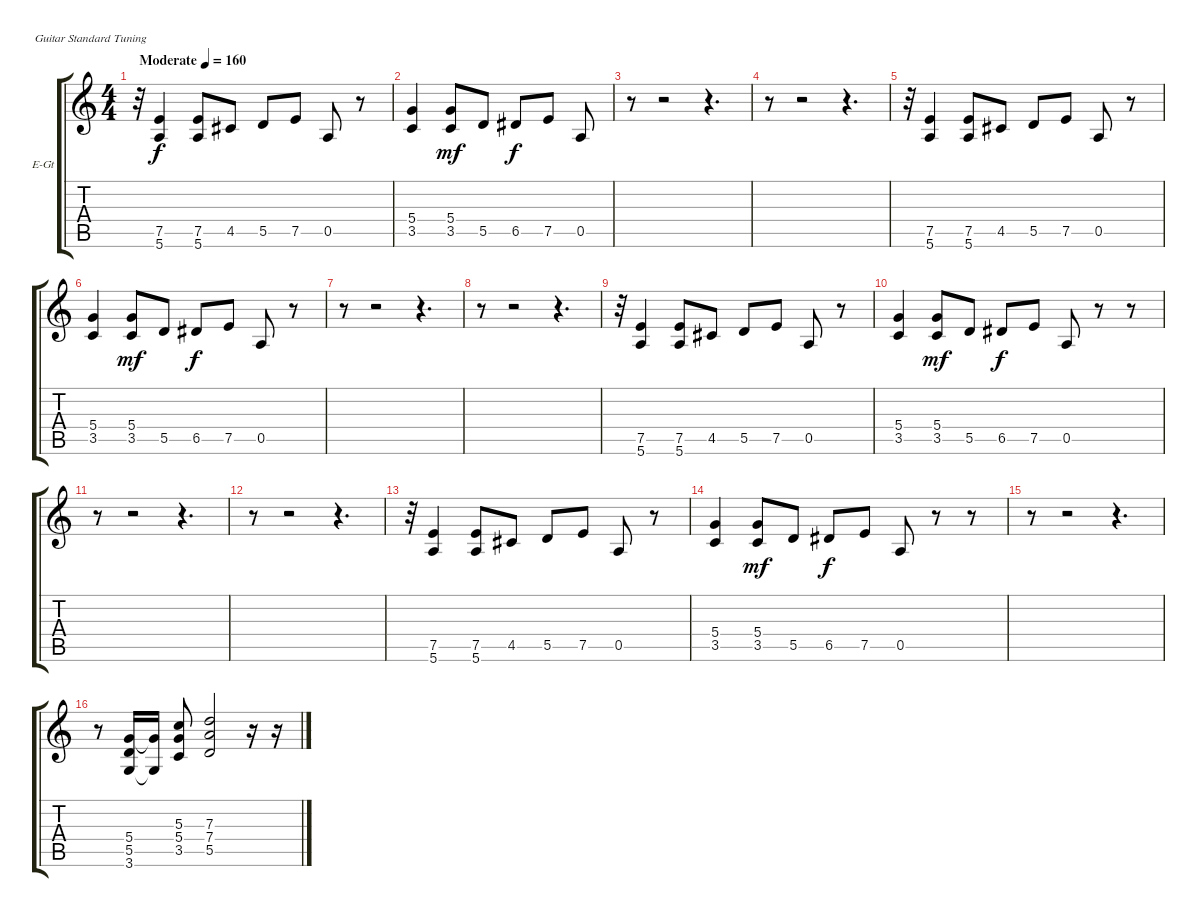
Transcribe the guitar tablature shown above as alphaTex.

\bracketExtendMode groupsimilarinstruments
\firstSystemTrackNameOrientation horizontal
\otherSystemsTrackNameOrientation horizontal
\track ("Malcolm" "E-Gt") {instrument overdrivenguitar}
\staff {score tabs}
\tuning (E4 B3 G3 D3 A2 E2)
\ts (4 4)
\beaming (8 2 2 2 2)
\tempo (160 "Moderate")
\clef g2
\ks c
r.32{dy f instrument overdrivenguitar} (5.6 7.5).4 (7.5 5.6).8 4.5.8 5.5.8 7.5.8 0.5.8 r.8 |
(3.5 5.4).4 (3.5 5.4).8{dy mf} 5.5.8 6.5.8{dy f} 7.5.8 0.5.8 |
r.8 r.2 r.4{d} |
r.8 r.2 r.4{d} |
r.32 (5.6 7.5).4 (7.5 5.6).8 4.5.8 5.5.8 7.5.8 0.5.8 r.8 |
(3.5 5.4).4 (3.5 5.4).8{dy mf} 5.5.8 6.5.8{dy f} 7.5.8 0.5.8 r.8 |
r.8 r.2 r.4{d} |
r.8 r.2 r.4{d} |
r.32 (5.6 7.5).4 (7.5 5.6).8 4.5.8 5.5.8 7.5.8 0.5.8 r.8 |
(3.5 5.4).4 (3.5 5.4).8{dy mf} 5.5.8 6.5.8{dy f} 7.5.8 0.5.8 r.8 r.8 |
r.8 r.2 r.4{d} |
r.8 r.2 r.4{d} |
r.32 (5.6 7.5).4 (7.5 5.6).8 4.5.8 5.5.8 7.5.8 0.5.8 r.8 |
(3.5 5.4).4 (3.5 5.4).8{dy mf} 5.5.8 6.5.8{dy f} 7.5.8 0.5.8 r.8 r.8 |
r.8 r.2 r.4{d} |
r.8 (5.4 5.5 3.6).16 (5.4{t} 3.6{t}).16 (5.3 5.4 3.5).8 (7.3 7.4 5.5).2 r.16 r.16
